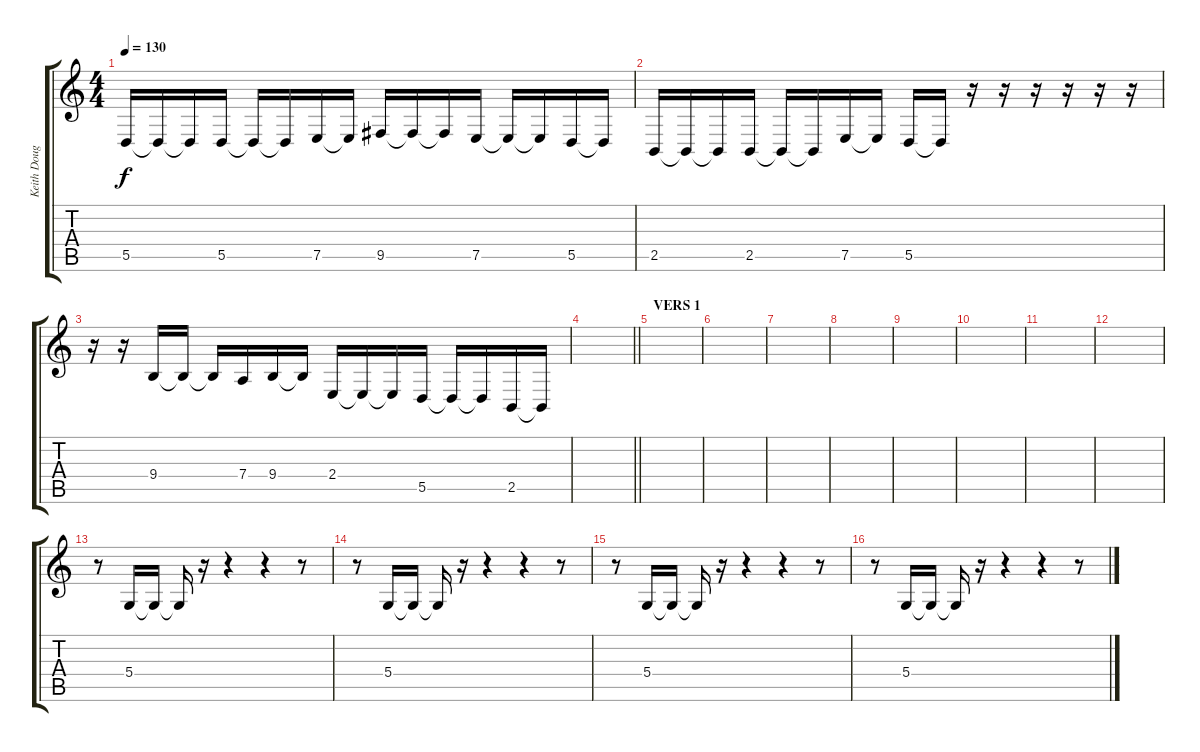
\track ("Keith Douglas" "Keith Doug") {instrument altosax}
\staff {score tabs}
\tuning (E4 B3 G3 D3 A2 E2) {hide}
\ts (4 4)
\tempo 130
\clef g2
\ks c
5.5.16{dy f} 5.5{t}.16 5.5{t}.16 5.5.16 5.5{t}.16 5.5{t}.16 7.5.16 7.5{t}.16 9.5.16 9.5{t}.16 9.5{t}.16 7.5.16 7.5{t}.16 7.5{t}.16 5.5.16 5.5{t}.16 |
2.5.16 2.5{t}.16 2.5{t}.16 2.5.16 2.5{t}.16 2.5{t}.16 7.5.16 7.5{t}.16 5.5.16 5.5{t}.16 r.16 r.16 r.16 r.16 r.16 r.16 |
r.16 r.16 9.4.16 9.4{t}.16 9.4{t}.16 7.4.16 9.4.16 9.4{t}.16 2.4.16 2.4{t}.16 2.4{t}.16 5.5.16 5.5{t}.16 5.5{t}.16 2.5.16 2.5{t}.16 |
\barLineRight lightlight
|
\section ("" "VERS 1")
|
|
|
|
|
|
|
|
r.8 5.4.16 5.4{t}.16 5.4{t}.16 r.16 r.4 r.4 r.8 |
r.8 5.4.16 5.4{t}.16 5.4{t}.16 r.16 r.4 r.4 r.8 |
r.8 5.4.16 5.4{t}.16 5.4{t}.16 r.16 r.4 r.4 r.8 |
r.8 5.4.16 5.4{t}.16 5.4{t}.16 r.16 r.4 r.4 r.8
